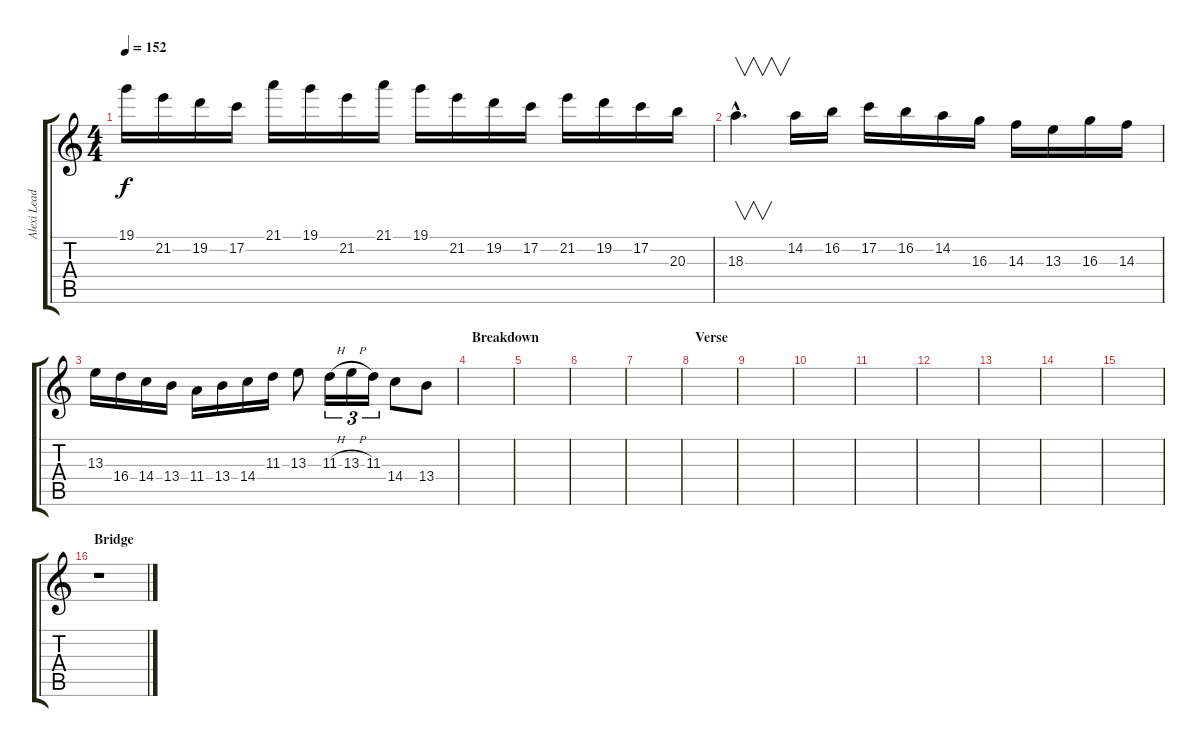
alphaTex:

\track ("Alexi Lead" "Alexi Lead") {instrument overdrivenguitar}
\staff {score tabs}
\tuning (C4 G3 Eb3 Bb2 F2 C2) {hide}
\ts (4 4)
\tempo 152
\clef g2
\ks c
19.1.16{dy f} 21.2.16 19.2.16 17.2.16 21.1.16 19.1.16 21.2.16 21.1.16 19.1.16 21.2.16 19.2.16 17.2.16 21.2.16 19.2.16 17.2.16 20.3.16 |
18.3{hac}.4{v d} 14.2.16 16.2.16 17.2.16 16.2.16 14.2.16 16.3.16 14.3.16 13.3.16 16.3.16 14.3.16 |
13.3.16 16.4.16 14.4.16 13.4.16 11.4.16 13.4.16 14.4.16 11.3.16 13.3.8 11.3{h}.16{tu (3 2)} 13.3{h}.16{tu (3 2)} 11.3.16{tu (3 2)} 14.4.8 13.4.8 |
\section ("" "Breakdown")
|
|
|
|
\section ("" "Verse")
|
|
|
|
|
|
|
|
\section ("" "Bridge")
r.1
